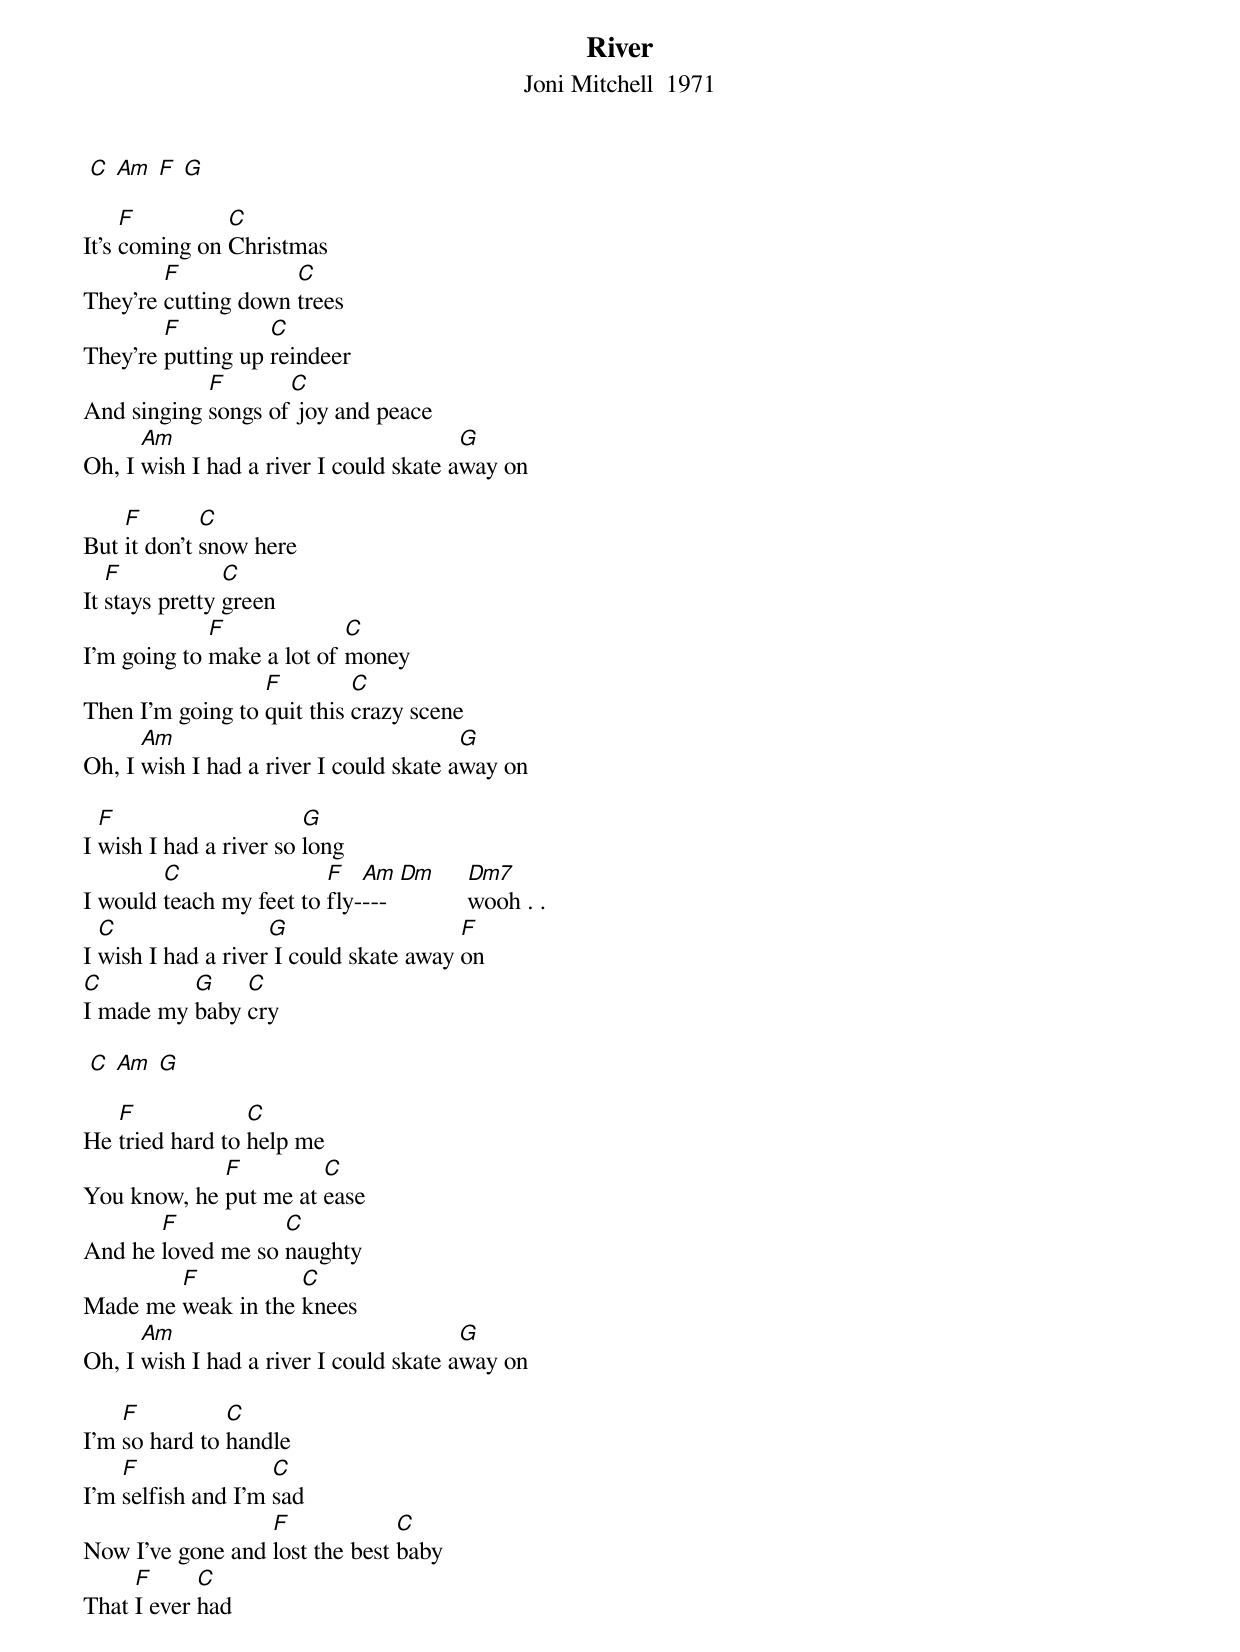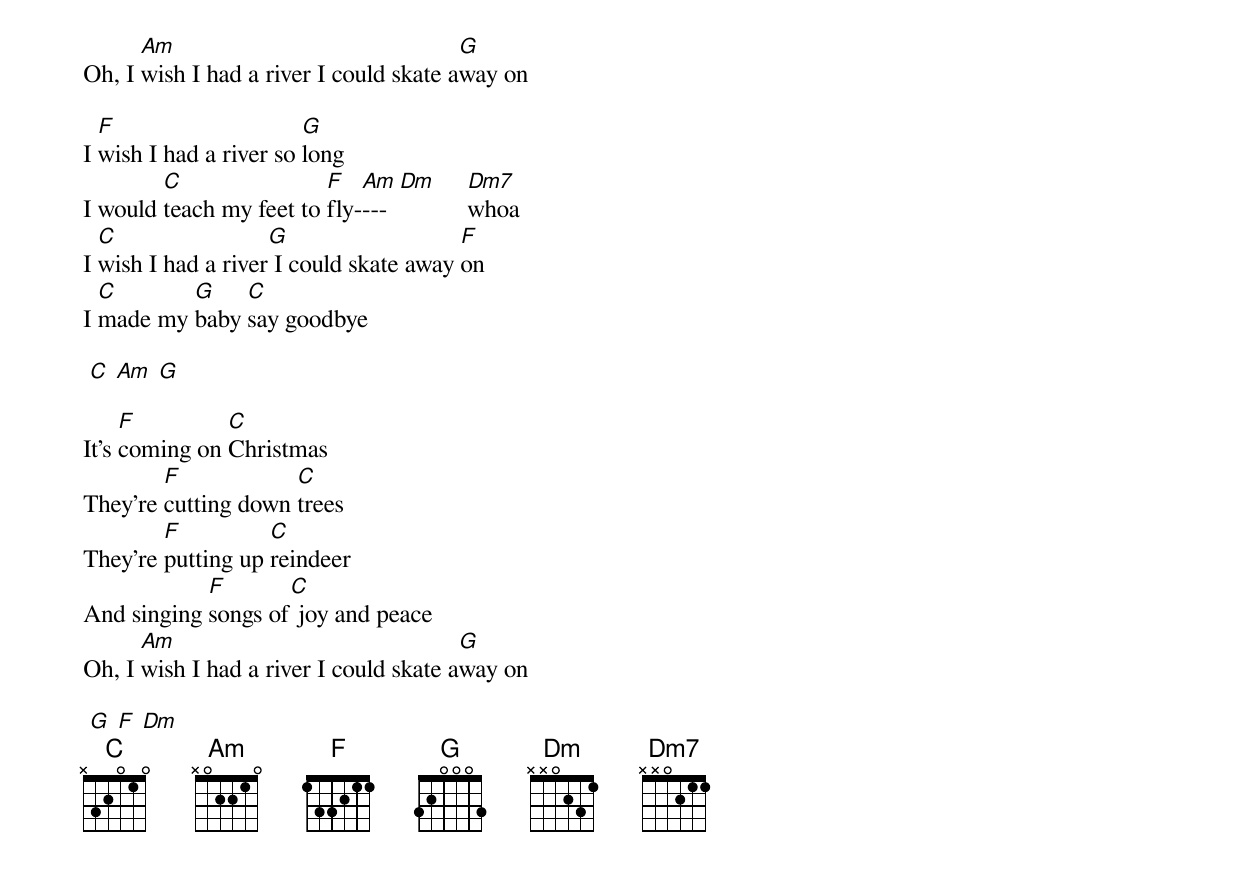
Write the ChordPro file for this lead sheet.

{title: River}
{subtitle: Joni Mitchell  1971}

 [C] [Am] [F] [G]

It's [F]coming on [C]Christmas
They're [F]cutting down [C]trees
They're [F]putting up [C]reindeer
And singing [F]songs of[C] joy and peace
Oh, I [Am]wish I had a river I could skate a[G]way on

But [F]it don't [C]snow here
It [F]stays pretty [C]green
I'm going to [F]make a lot of [C]money
Then I'm going to [F]quit this [C]crazy scene
Oh, I [Am]wish I had a river I could skate a[G]way on

I [F]wish I had a river so [G]long
I would [C]teach my feet to [F]fly-[Am]---  [Dm]     [Dm7]wooh . .
I [C]wish I had a river[G] I could skate away [F]on
[C]I made my [G]baby [C]cry

 [C] [Am] [G]

He [F]tried hard to [C]help me
You know, he [F]put me at [C]ease
And he [F]loved me so [C]naughty
Made me [F]weak in the [C]knees
Oh, I [Am]wish I had a river I could skate a[G]way on

I'm [F]so hard to [C]handle
I'm [F]selfish and I'm [C]sad
Now I've gone and [F]lost the best [C]baby
That [F]I ever [C]had
Oh, I [Am]wish I had a river I could skate a[G]way on

I [F]wish I had a river so [G]long
I would [C]teach my feet to [F]fly-[Am]---  [Dm]     [Dm7]whoa
I [C]wish I had a river[G] I could skate away [F]on
I [C]made my [G]baby [C]say goodbye

 [C] [Am] [G]

It's [F]coming on [C]Christmas
They're [F]cutting down [C]trees
They're [F]putting up [C]reindeer
And singing [F]songs of[C] joy and peace
Oh, I [Am]wish I had a river I could skate a[G]way on

 [G] [F] [Dm]
